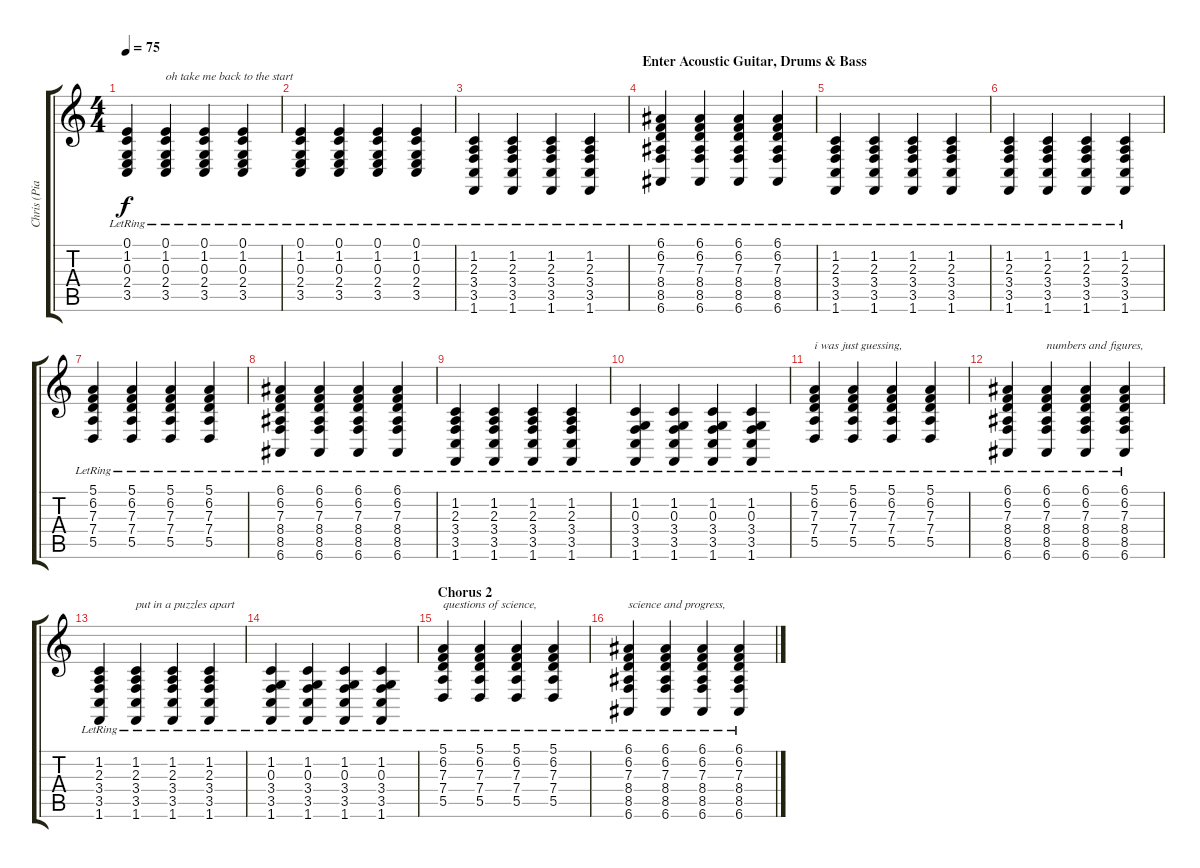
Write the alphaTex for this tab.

\track ("Chris (Piano 1)" "Chris (Pia") {instrument acousticgrandpiano}
\staff {score tabs}
\tuning (E4 B3 G3 D3 A2 E2) {hide}
\ts (4 4)
\tempo 75
\clef g2
\ks c
(0.1{lr} 1.2{lr} 0.3{lr} 2.4{lr} 3.5{lr}).4{dy f} (0.1{lr} 1.2{lr} 0.3{lr} 2.4{lr} 3.5{lr}).4{txt "oh take me back to the start"} (0.1{lr} 1.2{lr} 0.3{lr} 2.4{lr} 3.5{lr}).4 (0.1{lr} 1.2{lr} 0.3{lr} 2.4{lr} 3.5{lr}).4 |
(0.1{lr} 1.2{lr} 0.3{lr} 2.4{lr} 3.5{lr}).4 (0.1{lr} 1.2{lr} 0.3{lr} 2.4{lr} 3.5{lr}).4 (0.1{lr} 1.2{lr} 0.3{lr} 2.4{lr} 3.5{lr}).4 (0.1{lr} 1.2{lr} 0.3{lr} 2.4{lr} 3.5{lr}).4 |
(1.2{lr} 2.3{lr} 3.4{lr} 3.5{lr} 1.6{lr}).4 (1.2{lr} 2.3{lr} 3.4{lr} 3.5{lr} 1.6{lr}).4 (1.2{lr} 2.3{lr} 3.4{lr} 3.5{lr} 1.6{lr}).4 (1.2{lr} 2.3{lr} 3.4{lr} 3.5{lr} 1.6{lr}).4 |
\section ("" "Enter Acoustic Guitar, Drums & Bass")
(6.1{lr} 6.2{lr} 7.3{lr} 8.4{lr} 8.5{lr} 6.6{lr}).4 (6.1{lr} 6.2{lr} 7.3{lr} 8.4{lr} 8.5{lr} 6.6{lr}).4 (6.1{lr} 6.2{lr} 7.3{lr} 8.4{lr} 8.5{lr} 6.6{lr}).4 (6.1{lr} 6.2{lr} 7.3{lr} 8.4{lr} 8.5{lr} 6.6{lr}).4 |
(1.2{lr} 2.3{lr} 3.4{lr} 3.5{lr} 1.6{lr}).4 (1.2{lr} 2.3{lr} 3.4{lr} 3.5{lr} 1.6{lr}).4 (1.2{lr} 2.3{lr} 3.4{lr} 3.5{lr} 1.6{lr}).4 (1.2{lr} 2.3{lr} 3.4{lr} 3.5{lr} 1.6{lr}).4 |
(1.2{lr} 2.3{lr} 3.4{lr} 3.5{lr} 1.6{lr}).4 (1.2{lr} 2.3{lr} 3.4{lr} 3.5{lr} 1.6{lr}).4 (1.2{lr} 2.3{lr} 3.4{lr} 3.5{lr} 1.6{lr}).4 (1.2{lr} 2.3{lr} 3.4{lr} 3.5{lr} 1.6{lr}).4 |
(5.1{lr} 6.2{lr} 7.3{lr} 7.4{lr} 5.5{lr}).4 (5.1{lr} 6.2{lr} 7.3{lr} 7.4{lr} 5.5{lr}).4 (5.1{lr} 6.2{lr} 7.3{lr} 7.4{lr} 5.5{lr}).4 (5.1{lr} 6.2{lr} 7.3{lr} 7.4{lr} 5.5{lr}).4 |
(6.1{lr} 6.2{lr} 7.3{lr} 8.4{lr} 8.5{lr} 6.6{lr}).4 (6.1{lr} 6.2{lr} 7.3{lr} 8.4{lr} 8.5{lr} 6.6{lr}).4 (6.1{lr} 6.2{lr} 7.3{lr} 8.4{lr} 8.5{lr} 6.6{lr}).4 (6.1{lr} 6.2{lr} 7.3{lr} 8.4{lr} 8.5{lr} 6.6{lr}).4 |
(1.2{lr} 2.3{lr} 3.4{lr} 3.5{lr} 1.6{lr}).4 (1.2{lr} 2.3{lr} 3.4{lr} 3.5{lr} 1.6{lr}).4 (1.2{lr} 2.3{lr} 3.4{lr} 3.5{lr} 1.6{lr}).4 (1.2{lr} 2.3{lr} 3.4{lr} 3.5{lr} 1.6{lr}).4 |
(1.2{lr} 0.3{lr} 3.4{lr} 3.5{lr} 1.6{lr}).4 (1.2{lr} 0.3{lr} 3.4{lr} 3.5{lr} 1.6{lr}).4 (1.2{lr} 0.3{lr} 3.4{lr} 3.5{lr} 1.6{lr}).4 (1.2{lr} 0.3{lr} 3.4{lr} 3.5{lr} 1.6{lr}).4 |
(5.1{lr} 6.2{lr} 7.3{lr} 7.4{lr} 5.5{lr}).4{txt "i was just guessing, "} (5.1{lr} 6.2{lr} 7.3{lr} 7.4{lr} 5.5{lr}).4 (5.1{lr} 6.2{lr} 7.3{lr} 7.4{lr} 5.5{lr}).4 (5.1{lr} 6.2{lr} 7.3{lr} 7.4{lr} 5.5{lr}).4 |
(6.1{lr} 6.2{lr} 7.3{lr} 8.4{lr} 8.5{lr} 6.6{lr}).4 (6.1{lr} 6.2{lr} 7.3{lr} 8.4{lr} 8.5{lr} 6.6{lr}).4{txt "numbers and figures, "} (6.1{lr} 6.2{lr} 7.3{lr} 8.4{lr} 8.5{lr} 6.6{lr}).4 (6.1{lr} 6.2{lr} 7.3{lr} 8.4{lr} 8.5{lr} 6.6{lr}).4 |
(1.2{lr} 2.3{lr} 3.4{lr} 3.5{lr} 1.6{lr}).4 (1.2{lr} 2.3{lr} 3.4{lr} 3.5{lr} 1.6{lr}).4{txt "put in a puzzles apart"} (1.2{lr} 2.3{lr} 3.4{lr} 3.5{lr} 1.6{lr}).4 (1.2{lr} 2.3{lr} 3.4{lr} 3.5{lr} 1.6{lr}).4 |
(1.2{lr} 0.3{lr} 3.4{lr} 3.5{lr} 1.6{lr}).4 (1.2{lr} 0.3{lr} 3.4{lr} 3.5{lr} 1.6{lr}).4 (1.2{lr} 0.3{lr} 3.4{lr} 3.5{lr} 1.6{lr}).4 (1.2{lr} 0.3{lr} 3.4{lr} 3.5{lr} 1.6{lr}).4 |
\section ("" "Chorus 2")
(5.1{lr} 6.2{lr} 7.3{lr} 7.4{lr} 5.5{lr}).4{txt "questions of science, "} (5.1{lr} 6.2{lr} 7.3{lr} 7.4{lr} 5.5{lr}).4 (5.1{lr} 6.2{lr} 7.3{lr} 7.4{lr} 5.5{lr}).4 (5.1{lr} 6.2{lr} 7.3{lr} 7.4{lr} 5.5{lr}).4 |
(6.1{lr} 6.2{lr} 7.3{lr} 8.4{lr} 8.5{lr} 6.6{lr}).4{txt "science and progress, "} (6.1{lr} 6.2{lr} 7.3{lr} 8.4{lr} 8.5{lr} 6.6{lr}).4 (6.1{lr} 6.2{lr} 7.3{lr} 8.4{lr} 8.5{lr} 6.6{lr}).4 (6.1{lr} 6.2{lr} 7.3{lr} 8.4{lr} 8.5{lr} 6.6{lr}).4
